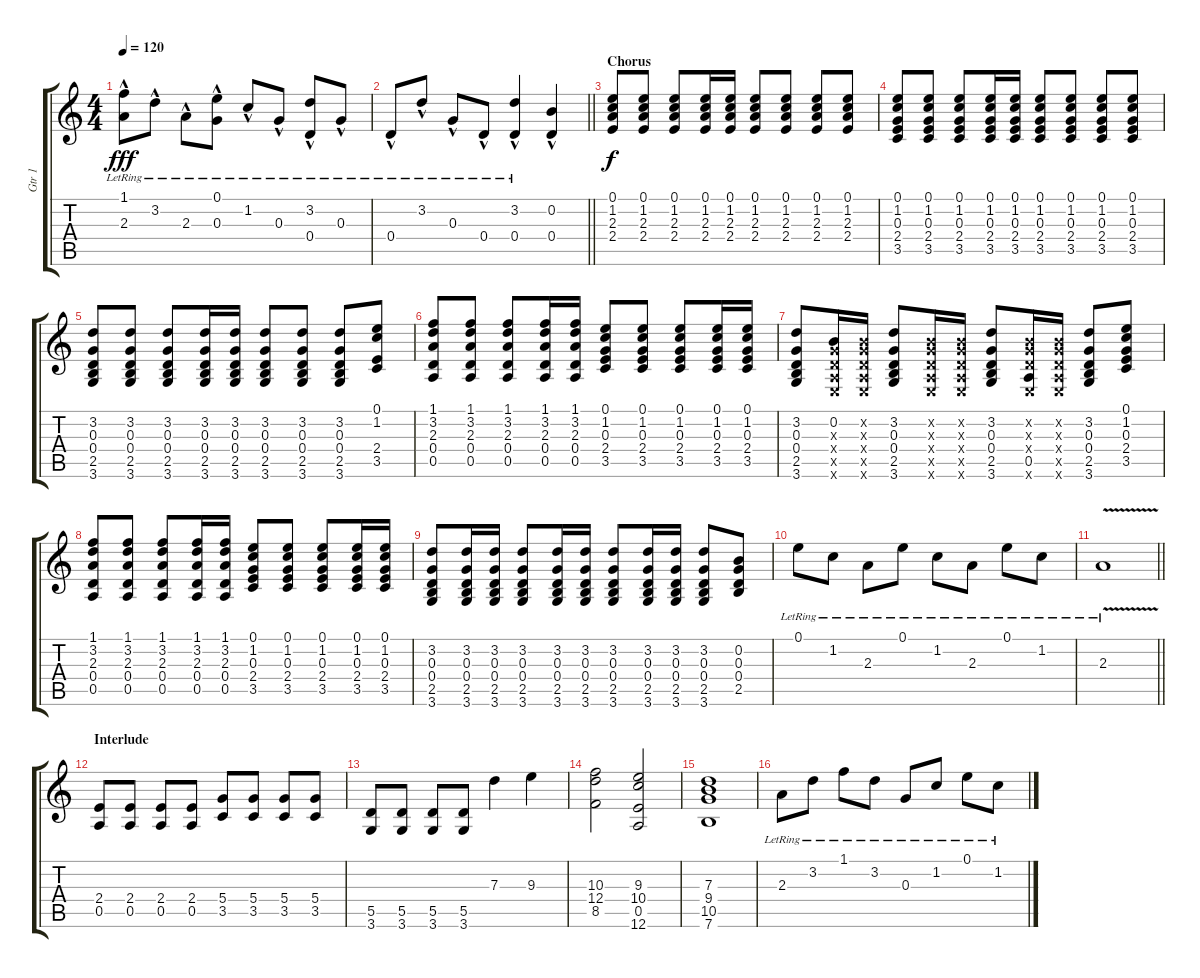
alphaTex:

\track ("Gtr 1" "Gtr 1") {instrument electricguitarclean}
\staff {score tabs}
\tuning (E4 B3 G3 D3 A2 E2) {hide}
\ts (4 4)
\tempo 120
\clef g2
\ks c
(1.1{hac lr} 2.3{hac lr}).8{dy fff} 3.2{hac lr}.8 2.3{hac lr}.8 (0.1{hac lr} 0.3{hac lr}).8 1.2{hac lr}.8 0.3{hac lr}.8 (3.2{hac lr} 0.4{hac lr}).8 0.3{hac lr}.8 |
\barLineRight lightlight
0.4{hac lr}.8 3.2{hac lr}.8 0.3{hac lr}.8 0.4{hac lr}.8 (3.2{hac lr} 0.4{hac lr}).4 (0.2{hac} 0.4{hac}).4 |
\section ("" "Chorus")
(0.1 1.2 2.3 2.4).8{dy f} (0.1 1.2 2.3 2.4).8 (0.1 1.2 2.3 2.4).8 (0.1 1.2 2.3 2.4).16 (0.1 1.2 2.3 2.4).16 (0.1 1.2 2.3 2.4).8 (0.1 1.2 2.3 2.4).8 (0.1 1.2 2.3 2.4).8 (0.1 1.2 2.3 2.4).8 |
(0.1 1.2 0.3 2.4 3.5).8 (0.1 1.2 0.3 2.4 3.5).8 (0.1 1.2 0.3 2.4 3.5).8 (0.1 1.2 0.3 2.4 3.5).16 (0.1 1.2 0.3 2.4 3.5).16 (0.1 1.2 0.3 2.4 3.5).8 (0.1 1.2 0.3 2.4 3.5).8 (0.1 1.2 0.3 2.4 3.5).8 (0.1 1.2 0.3 2.4 3.5).8 |
(3.2 0.3 0.4 2.5 3.6).8 (3.2 0.3 0.4 2.5 3.6).8 (3.2 0.3 0.4 2.5 3.6).8 (3.2 0.3 0.4 2.5 3.6).16 (3.2 0.3 0.4 2.5 3.6).16 (3.2 0.3 0.4 2.5 3.6).8 (3.2 0.3 0.4 2.5 3.6).8 (3.2 0.3 0.4 2.5 3.6).8 (0.1 1.2 2.4 3.5).8 |
(1.1 3.2 2.3 0.4 0.5).8 (1.1 3.2 2.3 0.4 0.5).8 (1.1 3.2 2.3 0.4 0.5).8 (1.1 3.2 2.3 0.4 0.5).16 (1.1 3.2 2.3 0.4 0.5).16 (0.1 1.2 0.3 2.4 3.5).8 (0.1 1.2 0.3 2.4 3.5).8 (0.1 1.2 0.3 2.4 3.5).8 (0.1 1.2 0.3 2.4 3.5).16 (0.1 1.2 0.3 2.4 3.5).16 |
(3.2 0.3 0.4 2.5 3.6).8 (0.2 0.3{x} 0.4{x} 0.5{x} 0.6{x}).16 (0.2{x} 0.3{x} 0.4{x} 0.5{x} 0.6{x}).16 (3.2 0.3 0.4 2.5 3.6).8 (0.2{x} 0.3{x} 0.4{x} 0.5{x} 0.6{x}).16 (0.2{x} 0.3{x} 0.4{x} 0.5{x} 0.6{x}).16 (3.2 0.3 0.4 2.5 3.6).8 (0.2{x} 0.3{x} 0.4{x} 0.5 0.6{x}).16 (0.2{x} 0.3{x} 0.4{x} 0.5{x} 0.6{x}).16 (3.2 0.3 0.4 2.5 3.6).8 (0.1 1.2 0.3 2.4 3.5).8 |
(1.1 3.2 2.3 0.4 0.5).8 (1.1 3.2 2.3 0.4 0.5).8 (1.1 3.2 2.3 0.4 0.5).8 (1.1 3.2 2.3 0.4 0.5).16 (1.1 3.2 2.3 0.4 0.5).16 (0.1 1.2 0.3 2.4 3.5).8 (0.1 1.2 0.3 2.4 3.5).8 (0.1 1.2 0.3 2.4 3.5).8 (0.1 1.2 0.3 2.4 3.5).16 (0.1 1.2 0.3 2.4 3.5).16 |
(3.2 0.3 0.4 2.5 3.6).8 (3.2 0.3 0.4 2.5 3.6).16 (3.2 0.3 0.4 2.5 3.6).16 (3.2 0.3 0.4 2.5 3.6).8 (3.2 0.3 0.4 2.5 3.6).16 (3.2 0.3 0.4 2.5 3.6).16 (3.2 0.3 0.4 2.5 3.6).8 (3.2 0.3 0.4 2.5 3.6).16 (3.2 0.3 0.4 2.5 3.6).16 (3.2 0.3 0.4 2.5 3.6).8 (0.2 0.3 0.4 2.5).8 |
0.1{lr}.8 1.2{lr}.8 2.3{lr}.8 0.1{lr}.8 1.2{lr}.8 2.3{lr}.8 0.1{lr}.8 1.2{lr}.8 |
\barLineRight lightlight
2.3{v lr}.1 |
\section ("" "Interlude")
(2.4 0.5).8 (2.4 0.5).8 (2.4 0.5).8 (2.4 0.5).8 (5.4 3.5).8 (5.4 3.5).8 (5.4 3.5).8 (5.4 3.5).8 |
(5.5 3.6).8 (5.5 3.6).8 (5.5 3.6).8 (5.5 3.6).8 7.3.4 9.3.4 |
(10.3 12.4 8.5).2 (9.3 10.4 0.5 12.6).2 |
(7.3 9.4 10.5 7.6).1 |
2.3{lr}.8 3.2{lr}.8 1.1{lr}.8 3.2{lr}.8 0.3{lr}.8 1.2{lr}.8 0.1{lr}.8 1.2{lr}.8
